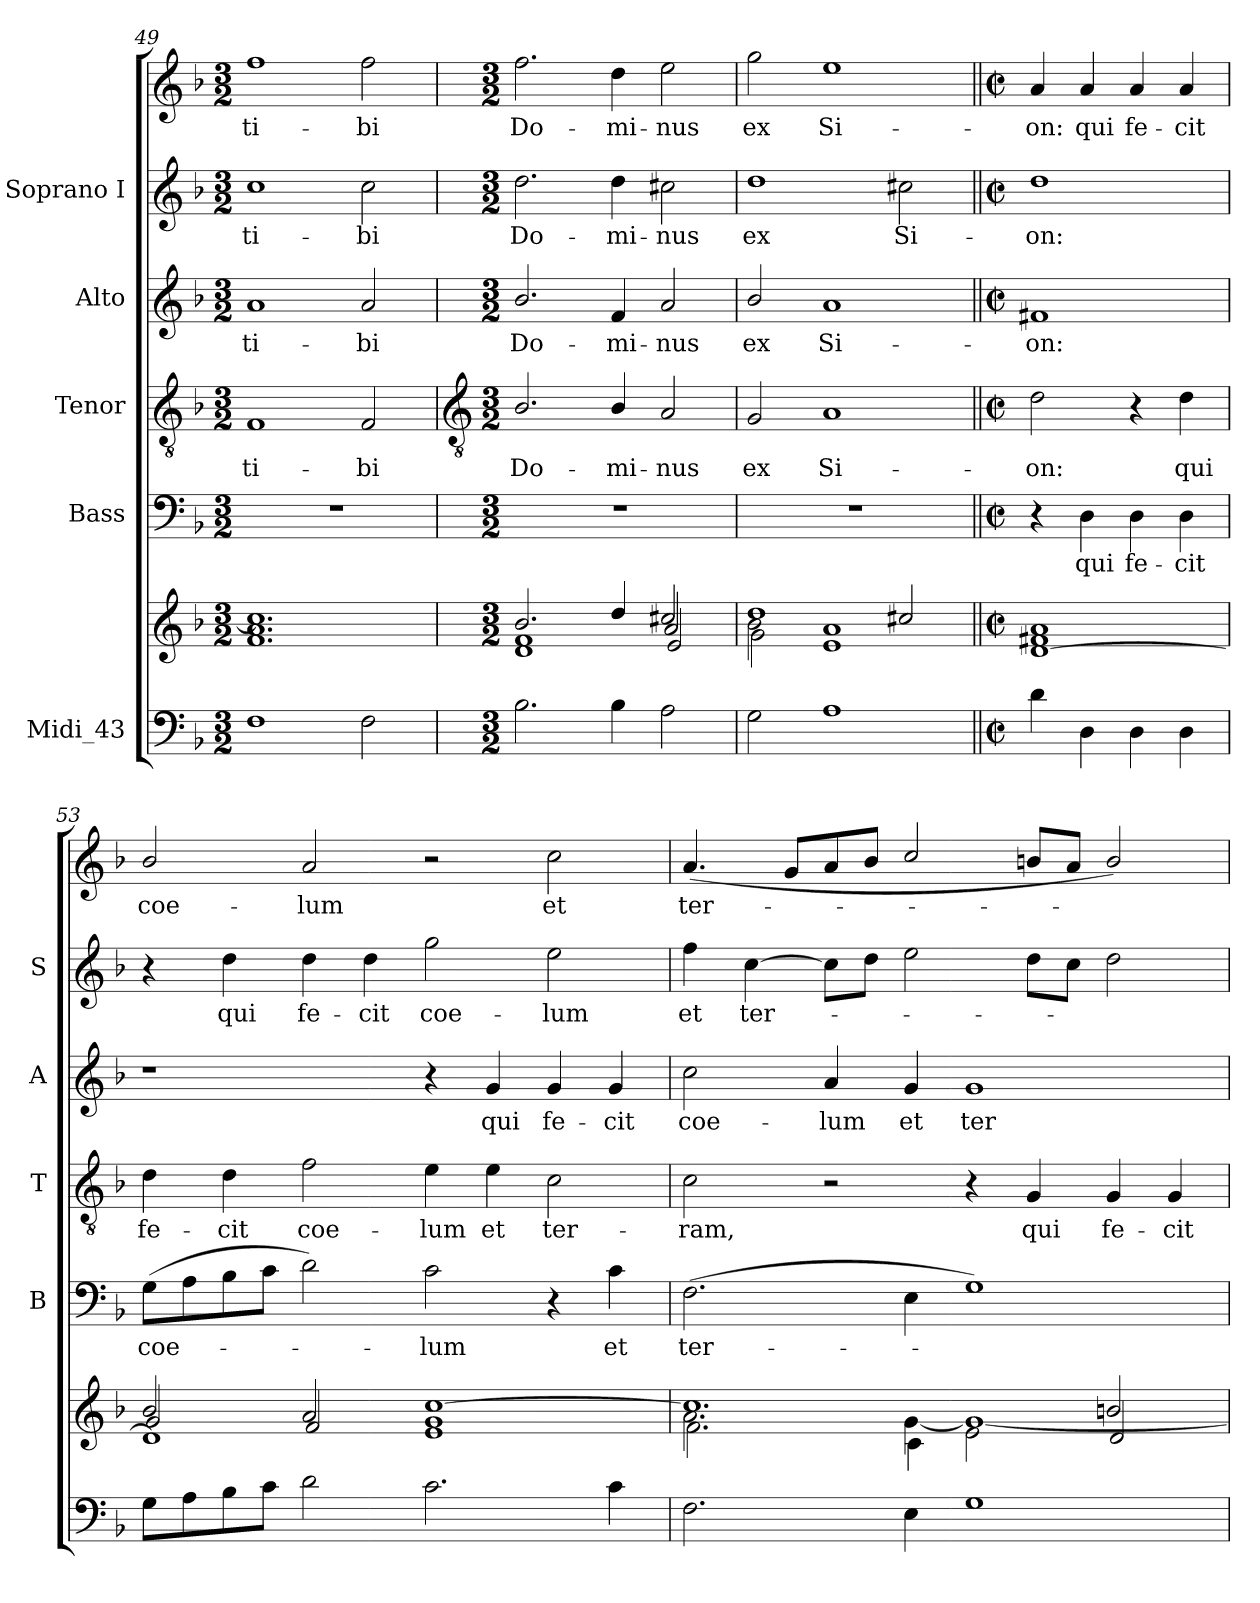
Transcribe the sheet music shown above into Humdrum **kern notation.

**kern	**kern	**kern	**text	**kern	**text	**kern	**text	**kern	**text	**kern	**text
*part5	*part5	*part4	*part4	*part3	*part3	*part2	*part2	*part1	*part1	*part1	*part1
*staff7	*staff6	*staff5	*staff5	*staff4	*staff4	*staff3	*staff3	*staff2	*staff2	*staff1	*staff1
*I"Midi_43	*	*I"Bass	*	*I"Tenor	*	*I"Alto	*	*I"Soprano I	*	*	*
*	*	*I'B	*	*I'T	*	*I'A	*	*I'S	*	*	*
*clefF4	*clefG2	*clefF4	*	*clefGv2	*	*clefG2	*	*clefG2	*	*clefG2	*
*k[b-]	*k[b-]	*k[b-]	*	*k[b-]	*	*k[b-]	*	*k[b-]	*	*k[b-]	*
*F:	*F:	*F:	*	*F:	*	*F:	*	*F:	*	*F:	*
*M3/2	*M3/2	*M3/2	*	*M3/2	*	*M3/2	*	*M3/2	*	*M3/2	*
=49	=49	=49	=49	=49	=49	=49	=49	=49	=49	=49	=49
*	*^	*	*	*	*	*	*	*	*	*	*
*	*	*^	*	*	*	*	*	*	*	*	*	*
!	!	!	!	!	!	!	!LO:LY:b	!	!LO:LY:b	!	!LO:LY:b	!	!LO:LY:b
1F	1.cc/]	1.a\	1.f\	1.r	.	1F	ti-	1a	ti-	1cc	ti-	1ff	ti-
!	!	!	!	!	!	!	!LO:LY:b	!	!LO:LY:b	!	!LO:LY:b	!	!LO:LY:b
2F	.	.	.	.	.	2F	-bi	2a	-bi	2cc	-bi	2ff	-bi
!!LO:LB:g=z
=50	=50	=50	=50	=50	=50	=50	=50	=50	=50	=50	=50	=50	=50
*	*	*	*	*	*	*clefGv2	*	*	*	*	*	*	*
*M3/2	*M3/2	*	*	*M3/2	*	*M3/2	*	*M3/2	*	*M3/2	*	*M3/2	*
!	!	!	!	!	!	!	!LO:LY:b	!	!LO:LY:b	!	!LO:LY:b	!	!LO:LY:b
2.B-	2.b-/	1f\	1d\	1.r	.	2.B-/	Do-	2.b-/	Do-	2.dd	Do-	2.ff	Do-
!	!	!	!	!	!	!	!LO:LY:b	!	!LO:LY:b	!	!LO:LY:b	!	!LO:LY:b
4B-	4dd/	.	.	.	.	4B-/	-mi-	4f	-mi-	4dd	-mi-	4dd	-mi-
!	!	!	!	!	!	!	!LO:LY:b	!	!LO:LY:b	!	!LO:LY:b	!	!LO:LY:b
2A	2cc#X/	2a/	2e/	.	.	2A	-nus	2a	-nus	2cc#X	-nus	2ee	-nus
=51	=51	=51	=51	=51	=51	=51	=51	=51	=51	=51	=51	=51	=51
!	!	!	!	!	!	!	!LO:LY:b	!	!LO:LY:b	!	!LO:LY:b	!	!LO:LY:b
2G	1dd/	2b-\	2g\	1.r	.	2G	ex	2b-/	ex	1dd	-ex	2gg	ex
!	!	!	!	!	!	!	!LO:LY:b	!	!LO:LY:b	!	!	!	!LO:LY:b
1A	.	1a\	1e\	.	.	1A	Si-	1a	Si-	.	.	1ee	Si-
!	!	!	!	!	!	!	!	!	!	!	!LO:LY:b	!	!
.	2cc#X/	.	.	.	.	.	.	.	.	2cc#X	Si-	.	.
=52||	=52||	=52||	=52||	=52||	=52||	=52||	=52||	=52||	=52||	=52||	=52||	=52||	=52||
*M4/2	*M4/2	*	*	*M4/2	*	*M4/2	*	*M4/2	*	*M4/2	*	*M4/2	*
*met(c|)	*met(c|)	*	*	*met(c|)	*	*met(c|)	*	*met(c|)	*	*met(c|)	*	*met(c|)	*
!	!	!	!	!	!	!	!LO:LY:b	!	!LO:LY:b	!	!LO:LY:b	!	!LO:LY:b
4d	1a/	1f#X\	[1d\	4r	.	2d	-on:	1f#X	-on:	1dd	on:	4a	-on:
!	!	!	!	!	!LO:LY:b	!	!	!	!	!	!	!	!LO:LY:b
4D	.	.	.	4D	qui	.	.	.	.	.	.	4a	qui
!	!	!	!	!	!LO:LY:b	!	!	!	!	!	!	!	!LO:LY:b
4D	.	.	.	4D	fe-	4r	.	.	.	.	.	4a	fe-
!	!	!	!	!	!LO:LY:b	!	!LO:LY:b	!	!	!	!	!	!LO:LY:b
4D	.	.	.	4D	-cit	4d	qui	.	.	.	.	4a	-cit
=53	=53	=53	=53	=53	=53	=53	=53	=53	=53	=53	=53	=53	=53
!	!	!	!	!	!LO:LY:b	!	!LO:LY:b	!	!	!	!	!	!LO:LY:b
8GL	2b-/	2g/	1d\]	(>8GL	coe-	4d	fe-	1r	.	4r	.	2b-/	coe-
8A	.	.	.	8A	.	.	.	.	.	.	.	.	.
!	!	!	!	!	!	!	!LO:LY:b	!	!	!	!LO:LY:b	!	!
8B-	.	.	.	8B-	.	4d	-cit	.	.	4dd	qui	.	.
8cJ	.	.	.	8cJ	.	.	.	.	.	.	.	.	.
!	!	!	!	!	!	!	!LO:LY:b	!	!	!	!LO:LY:b	!	!LO:LY:b
2d	2a/	2f/	.	2d)	.	2f	coe-	.	.	4dd	fe-	2a	-lum
!	!	!	!	!	!	!	!	!	!	!	!LO:LY:b	!	!
.	.	.	.	.	.	.	.	.	.	4dd	-cit	.	.
!	!	!	!	!	!LO:LY:b	!	!LO:LY:b	!	!	!	!LO:LY:b	!	!
2.c	[1cc/	1g\	1e\	2c	lum	4e	-lum	4r	.	2gg	coe-	2r	.
!	!	!	!	!	!	!	!LO:LY:b	!	!LO:LY:b	!	!	!	!
.	.	.	.	.	.	4e	et	4g	qui	.	.	.	.
!	!	!	!	!	!	!	!LO:LY:b	!	!LO:LY:b	!	!LO:LY:b	!	!LO:LY:b
.	.	.	.	4r	.	2c	ter-	4g	fe-	2ee	-lum	2cc	et
!	!	!	!	!	!LO:LY:b	!	!	!	!LO:LY:b	!	!	!	!
4c	.	.	.	4c	et	.	.	4g	-cit	.	.	.	.
=54	=54	=54	=54	=54	=54	=54	=54	=54	=54	=54	=54	=54	=54
!	!	!	!	!	!LO:LY:b	!	!LO:LY:b	!	!LO:LY:b	!	!LO:LY:b	!	!LO:LY:b
2.F	1.cc/]	2.a\	2.f\	(>2.F	ter-	2c	-ram,	2cc	coe-	4ff	et	(<4.a	ter-
!	!	!	!	!	!	!	!	!	!	!	!LO:LY:b	!	!
.	.	.	.	.	.	.	.	.	.	[4cc	ter-	.	.
.	.	.	.	.	.	.	.	.	.	.	.	8gL	.
!	!	!	!	!	!	!	!	!	!LO:LY:b	!	!	!	!
.	.	.	.	.	.	2r	.	4a	-lum	8ccL]	.	8a	.
.	.	.	.	.	.	.	.	.	.	8ddJ	.	8b-J	.
!	!	!	!	!	!	!	!	!	!LO:LY:b	!	!	!	!
4E	.	[4g\	4c\	4E	.	.	.	4g	et	2ee	.	2cc/	.
!	!	!	!	!	!	!	!	!	!LO:LY:b	!	!	!	!
1G	.	1g\_	2e\	1G)	.	4r	.	1g	ter-	.	.	.	.
!	!	!	!	!	!	!	!LO:LY:b	!	!	!	!	!	!
.	.	.	.	.	.	4G	qui	.	.	8ddL	.	8bnL	.
.	.	.	.	.	.	.	.	.	.	8ccJ	.	8aJ	.
!	!	!	!	!	!	!	!LO:LY:b	!	!	!	!	!	!
.	2bn/	.	2d/	.	.	4G	fe-	.	.	2dd	.	2b/)	.
!	!	!	!	!	!	!	!LO:LY:b	!	!	!	!	!	!
.	.	.	.	.	.	4G	-cit	.	.	.	.	.	.
*	*v	*v	*v	*	*	*	*	*	*	*	*	*	*
=	=	=	=	=	=	=	=	=	=	=	=
*-	*-	*-	*-	*-	*-	*-	*-	*-	*-	*-	*-
